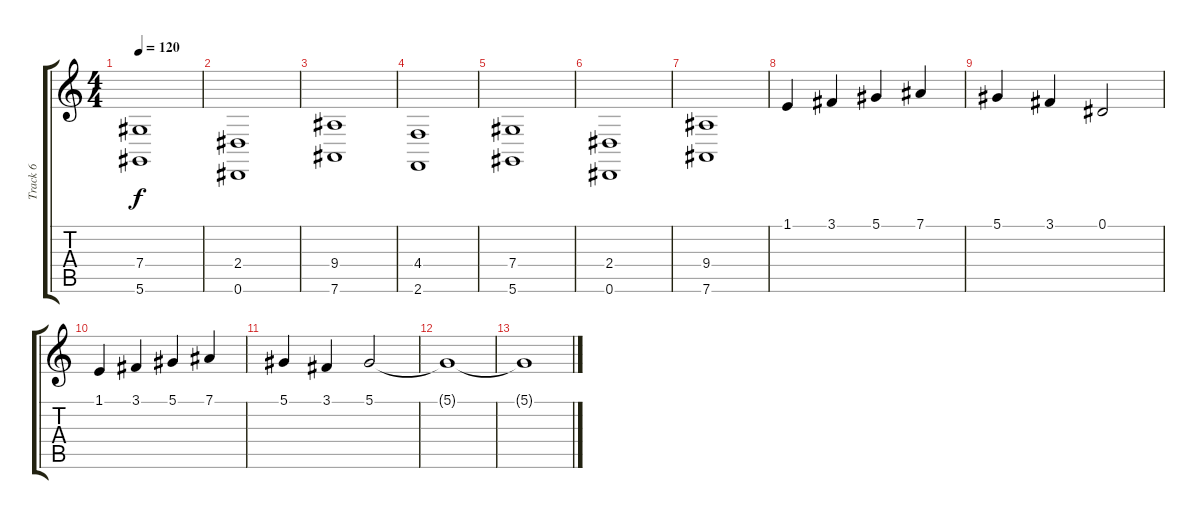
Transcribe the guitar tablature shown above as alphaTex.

\track ("Track 6" "Track 6") {instrument fx2soundtrack}
\staff {score tabs}
\tuning (Eb4 Bb3 Gb3 Db3 Ab2 Eb2) {hide}
\ts (4 4)
\tempo 120
\clef g2
\ks c
(7.4 5.6).1{dy f} |
(2.4 0.6).1 |
(9.4 7.6).1 |
(4.4 2.6).1 |
(7.4 5.6).1 |
(2.4 0.6).1 |
(9.4 7.6).1 |
1.1.4 3.1.4 5.1.4 7.1.4 |
5.1.4 3.1.4 0.1.2 |
1.1.4 3.1.4 5.1.4 7.1.4 |
5.1.4 3.1.4 5.1.2 |
5.1{t}.1 |
5.1{t}.1
